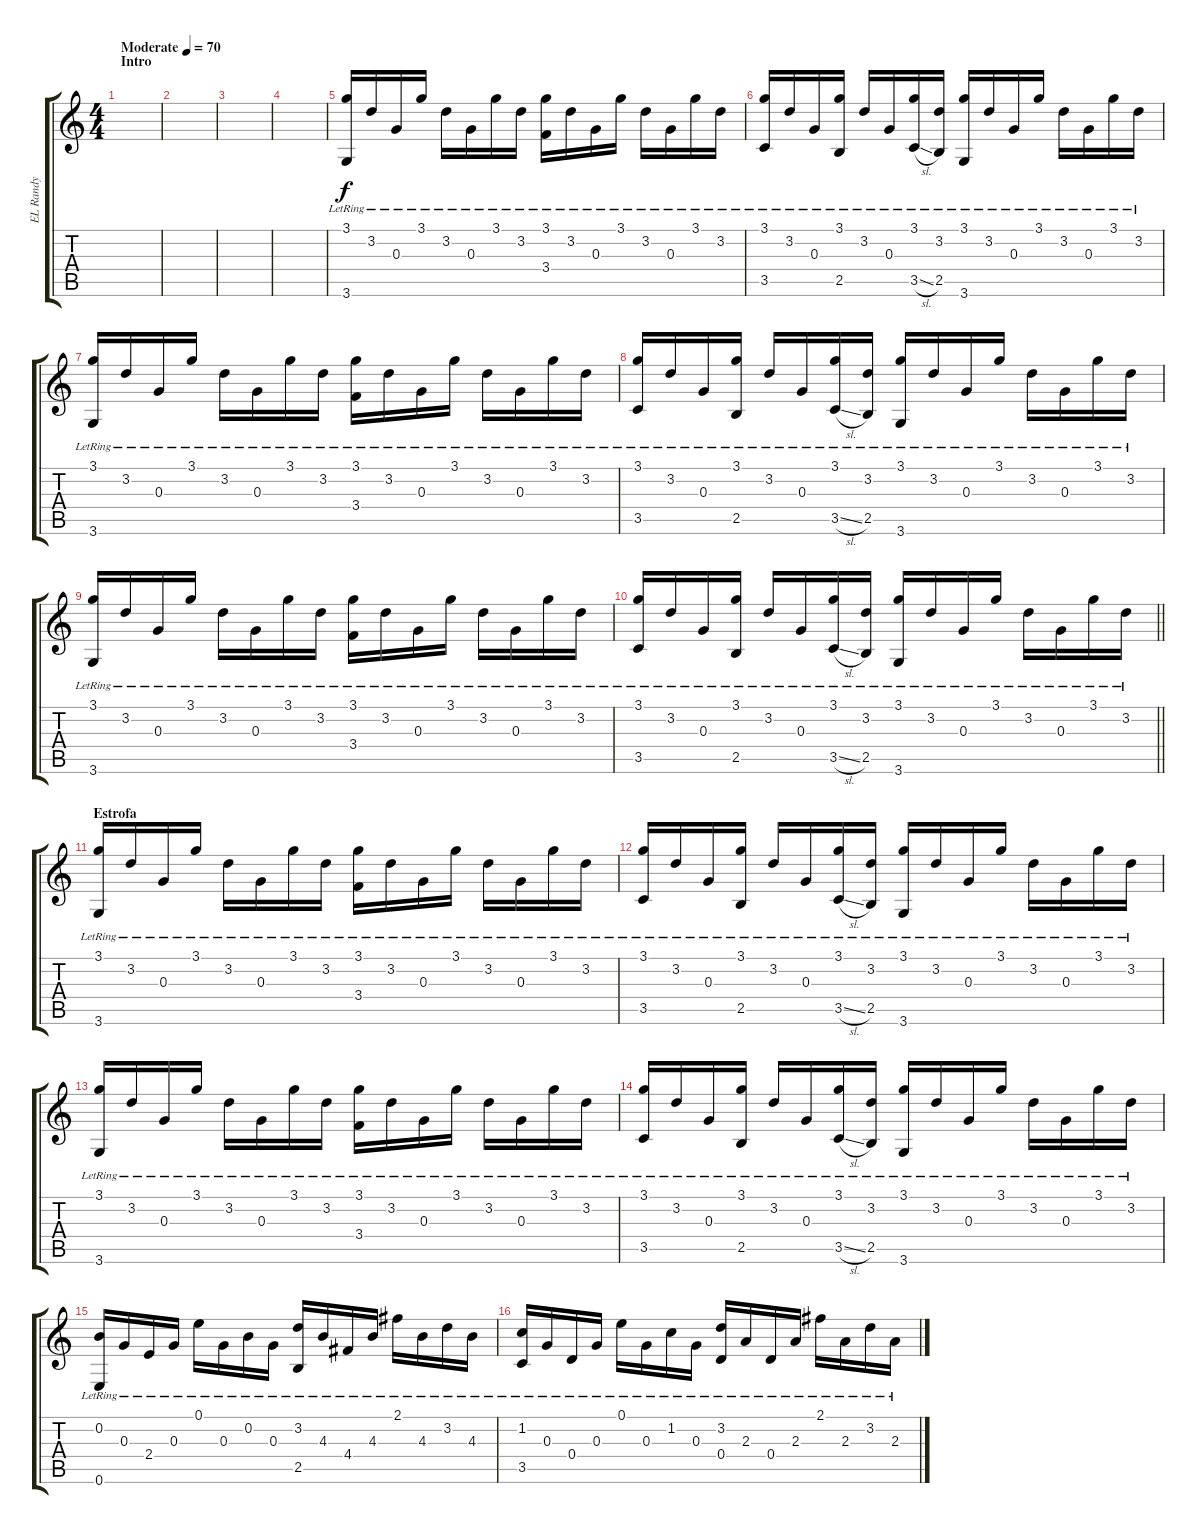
\track ("EL Randy" "EL Randy") {instrument acousticguitarsteel}
\staff {score tabs}
\tuning (E4 B3 G3 D3 A2 E2) {hide}
\ts (4 4)
\section ("" "Intro")
\tempo (70 "Moderate")
\clef g2
\ks c
|
|
|
|
(3.1{lr} 3.6{lr}).16 3.2{lr}.16 0.3{lr}.16 3.1{lr}.16 3.2{lr}.16 0.3{lr}.16 3.1{lr}.16 3.2{lr}.16 (3.1{lr} 3.4{lr}).16 3.2{lr}.16 0.3{lr}.16 3.1{lr}.16 3.2{lr}.16 0.3{lr}.16 3.1{lr}.16 3.2{lr}.16 |
(3.1{lr} 3.5{lr}).16 3.2{lr}.16 0.3{lr}.16 (3.1{lr} 2.5{lr}).16 3.2{lr}.16 0.3{lr}.16 (3.1{lr} 3.5{sl lr}).16 (3.2{lr} 2.5{lr}).16 (3.1{lr} 3.6{lr}).16 3.2{lr}.16 0.3{lr}.16 3.1{lr}.16 3.2{lr}.16 0.3{lr}.16 3.1{lr}.16 3.2{lr}.16 |
(3.1{lr} 3.6{lr}).16 3.2{lr}.16 0.3{lr}.16 3.1{lr}.16 3.2{lr}.16 0.3{lr}.16 3.1{lr}.16 3.2{lr}.16 (3.1{lr} 3.4{lr}).16 3.2{lr}.16 0.3{lr}.16 3.1{lr}.16 3.2{lr}.16 0.3{lr}.16 3.1{lr}.16 3.2{lr}.16 |
(3.1{lr} 3.5{lr}).16 3.2{lr}.16 0.3{lr}.16 (3.1{lr} 2.5{lr}).16 3.2{lr}.16 0.3{lr}.16 (3.1{lr} 3.5{sl lr}).16 (3.2{lr} 2.5{lr}).16 (3.1{lr} 3.6{lr}).16 3.2{lr}.16 0.3{lr}.16 3.1{lr}.16 3.2{lr}.16 0.3{lr}.16 3.1{lr}.16 3.2{lr}.16 |
(3.1{lr} 3.6{lr}).16 3.2{lr}.16 0.3{lr}.16 3.1{lr}.16 3.2{lr}.16 0.3{lr}.16 3.1{lr}.16 3.2{lr}.16 (3.1{lr} 3.4{lr}).16 3.2{lr}.16 0.3{lr}.16 3.1{lr}.16 3.2{lr}.16 0.3{lr}.16 3.1{lr}.16 3.2{lr}.16 |
\barLineRight lightlight
(3.1{lr} 3.5{lr}).16 3.2{lr}.16 0.3{lr}.16 (3.1{lr} 2.5{lr}).16 3.2{lr}.16 0.3{lr}.16 (3.1{lr} 3.5{sl lr}).16 (3.2{lr} 2.5{lr}).16 (3.1{lr} 3.6{lr}).16 3.2{lr}.16 0.3{lr}.16 3.1{lr}.16 3.2{lr}.16 0.3{lr}.16 3.1{lr}.16 3.2{lr}.16 |
\section ("" "Estrofa")
(3.1{lr} 3.6{lr}).16 3.2{lr}.16 0.3{lr}.16 3.1{lr}.16 3.2{lr}.16 0.3{lr}.16 3.1{lr}.16 3.2{lr}.16 (3.1{lr} 3.4{lr}).16 3.2{lr}.16 0.3{lr}.16 3.1{lr}.16 3.2{lr}.16 0.3{lr}.16 3.1{lr}.16 3.2{lr}.16 |
(3.1{lr} 3.5{lr}).16 3.2{lr}.16 0.3{lr}.16 (3.1{lr} 2.5{lr}).16 3.2{lr}.16 0.3{lr}.16 (3.1{lr} 3.5{sl lr}).16 (3.2{lr} 2.5{lr}).16 (3.1{lr} 3.6{lr}).16 3.2{lr}.16 0.3{lr}.16 3.1{lr}.16 3.2{lr}.16 0.3{lr}.16 3.1{lr}.16 3.2{lr}.16 |
(3.1{lr} 3.6{lr}).16 3.2{lr}.16 0.3{lr}.16 3.1{lr}.16 3.2{lr}.16 0.3{lr}.16 3.1{lr}.16 3.2{lr}.16 (3.1{lr} 3.4{lr}).16 3.2{lr}.16 0.3{lr}.16 3.1{lr}.16 3.2{lr}.16 0.3{lr}.16 3.1{lr}.16 3.2{lr}.16 |
(3.1{lr} 3.5{lr}).16 3.2{lr}.16 0.3{lr}.16 (3.1{lr} 2.5{lr}).16 3.2{lr}.16 0.3{lr}.16 (3.1{lr} 3.5{sl lr}).16 (3.2{lr} 2.5{lr}).16 (3.1{lr} 3.6{lr}).16 3.2{lr}.16 0.3{lr}.16 3.1{lr}.16 3.2{lr}.16 0.3{lr}.16 3.1{lr}.16 3.2{lr}.16 |
(0.2{lr} 0.6{lr}).16 0.3{lr}.16 2.4{lr}.16 0.3{lr}.16 0.1{lr}.16 0.3{lr}.16 0.2{lr}.16 0.3{lr}.16 (3.2{lr} 2.5{lr}).16 4.3{lr}.16 4.4{lr}.16 4.3{lr}.16 2.1{lr}.16 4.3{lr}.16 3.2{lr}.16 4.3{lr}.16 |
(1.2{lr} 3.5{lr}).16 0.3{lr}.16 0.4{lr}.16 0.3{lr}.16 0.1{lr}.16 0.3{lr}.16 1.2{lr}.16 0.3{lr}.16 (3.2{lr} 0.4{lr}).16 2.3{lr}.16 0.4{lr}.16 2.3{lr}.16 2.1{lr}.16 2.3{lr}.16 3.2{lr}.16 2.3{lr}.16
